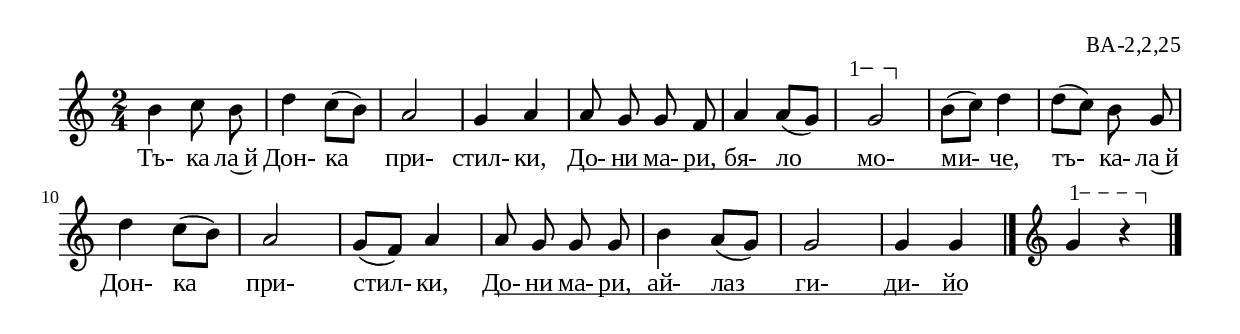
%{
BA_2_2_25
%}

\include "td-preamble.ly"

\score {
\relative c'' {
%% \tempo 4 = 152
  \time 2/4
b4 c8\noBeam b | d4 c8( b) | a2 | g4 a | a8\noBeam g g8\noBeam f | a4 a8( g) |
\varA
\set Score.measureLength = #(ly:make-moment 3 4)
s4\startTextSpan g2\stopTextSpan | 
\set Score.measureLength = #(ly:make-moment 2 4)
b8( c) d4 | d8( c) b8\noBeam g | d'4 c8( b) | a2 | g8( f) a4 | a8\noBeam g8 g8\noBeam g | b4 a8( g) | g2 | g4 g 
 \bar "|." 
\endm
\varA
g4\startTextSpan r\stopTextSpan 
\bar "|."
}
\addlyrics { Тъ- ка "ла~й" Дон- ка при- стил- ки, 
До- \startTextSpan ни ма- ри, бя- ло мо- ми- че, \stopTextSpan 
тъ- ка- "ла~й" Дон- ка при- стил- ки,
До- \startTextSpan ни ма- ри, ай- лаз ги- ди- йо \stopTextSpan }
%
\layout {
  indent = #0
  line-width = 190\mm
  ragged-right=##f
\context {
      \Lyrics
      \consists "Text_spanner_engraver"
      \override TextSpanner #'direction = #DOWN
      \override TextSpanner #'style = #'line    
      \override TextSpanner #'outside-staff-priority = ##f
      \override TextSpanner #'padding = #0.2 % sets the distance of the line from the lyrics
      \override TextSpanner #'bound-details =
      #`((left . ((Y . 0)
                  (padding . 0)
                  (attach-dir . ,LEFT)))
         (left-broken . ((end-on-note . #t)))
         (right . ((Y . 0)
                   (padding . 0)
                   (attach-dir . ,RIGHT))))
    }
}
%
\midi { 
	\context {
		\Score
		tempoWholesPerMinute = #(ly:make-moment 152 4)
		}
	}
}
%
\header{
  opus = "ВА-2,2,25"
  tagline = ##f
}


